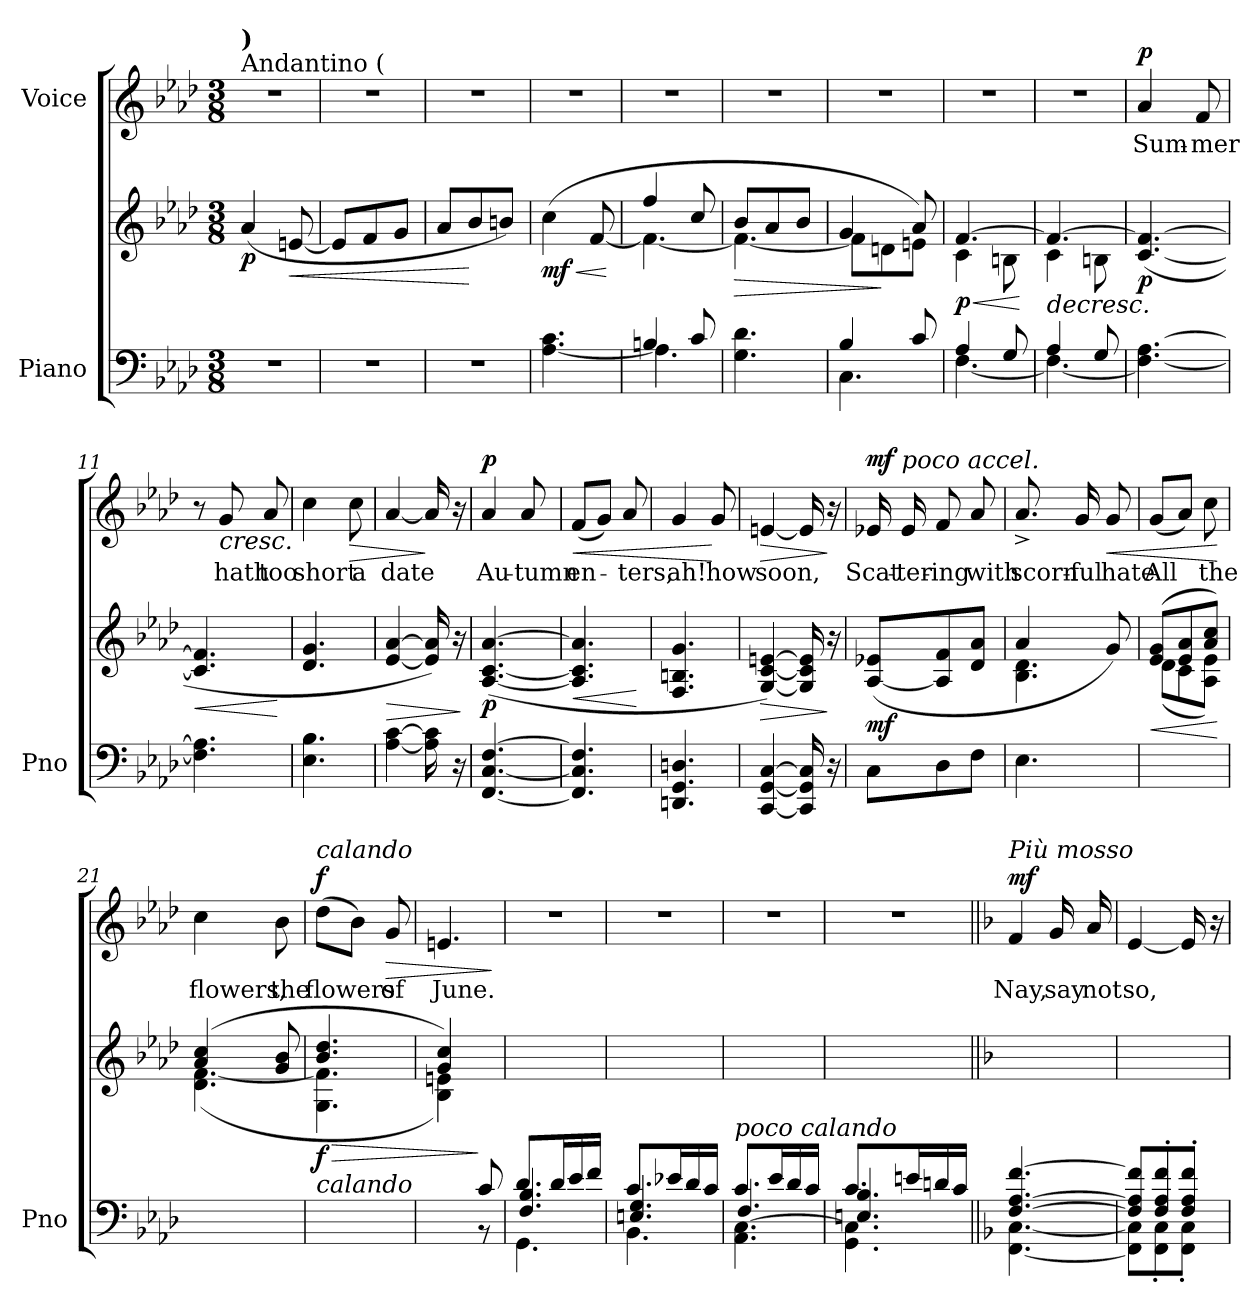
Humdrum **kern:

**kern	**kern	**dynam	**kern	**text	**dynam
*part2	*part2	*part2	*part1	*part1	*part1
*staff3	*staff2	*staff2/3	*staff1	*staff1	*staff1
*I"Piano	*	*	*I"Voice	*	*
*I'Pno	*	*	*	*	*
*clefF4	*clefG2	*	*clefG2	*	*
*k[b-e-a-d-]	*k[b-e-a-d-]	*	*k[b-e-a-d-]	*	*
*M3/8	*M3/8	*	*M3/8	*	*
*MM46	*MM46	*	*MM46	*	*
=1	=1	=1	=1	=1	=1
!	!	!	!LO:TX:a:t=Andantino (	!	!
!	!	!	!LO:TX:a:B:t=)	!	!
!	!	!LO:DY:b	!	!	!
4.r	(4a-/	p	4.r	.	.
!	!	!LO:HP:b	!	!	!
.	[8en/	<	.	.	.
=2	=2	=2	=2	=2	=2
4.r	8e/L]	.	4.r	.	.
.	8f/	.	.	.	.
.	8g/J	.	.	.	.
=3	=3	=3	=3	=3	=3
4.r	8a-/L	.	4.r	.	.
.	8b-/	[	.	.	.
.	8bn/J)	.	.	.	.
=4	=4	=4	=4	=4	=4
!	!	!LO:HP:b	!	!	!
!	!	!LO:DY:n=1:b	!	!	!
[4.A-\ 4.c\	(4cc\	< mf	4.r	.	.
.	[<8f/	.	.	.	.
.	.	[	.	.	.
=5	=5	=5	=5	=5	=5
*^	*^	*	*	*	*
4Bn/	4.A-\]	4ff/	4.f\_	.	4.r	.	.
8c/	.	8cc/	.	.	.	.	.
*v	*v	*	*	*	*	*	*
=6	=6	=6	=6	=6	=6	=6
!	!	!	!LO:HP:b	!	!	!
4.G\ 4.d-\	8b-/L	4.f\_	>	4.r	.	.
.	8a-/	.	.	.	.	.
.	8b-/J	.	.	.	.	.
=7	=7	=7	=7	=7	=7	=7
*^	*	*	*	*	*	*
4B-/	4.C\	4g/	8f\L]	.	4.r	.	.
.	.	.	8dn\	]	.	.	.
8c/	.	8a-/)	8en\J	.	.	.	.
=8	=8	=8	=8	=8	=8	=8	=8
!	!	!	!	!LO:HP:b	!	!	!
!	!	!	!	!LO:DY:n=1:b	!	!	!
4A-/	[4.F\	[4.f/	4c\	< p	4.r	.	.
8G/	.	.	8Bn\	.	.	.	.
*v	*v	*	*	*	*	*	*
*	*v	*v	*	*	*	*
.	.	[	.	.	.
=9	=9	=9	=9	=9	=9
*^	*	*	*	*	*
!	!	!	!LO:HP:b	!	!	!
*	*	*^	*	*	*	*
4A-/	4.F\_	4.f/_	4c\	>	4.r	.	.
8G/	.	.	8Bn\	.	.	.	.
*v	*v	*	*	*	*	*	*
=10	=10	=10	=10	=10	=10	=10
!	!	!	!LO:DY:b	!	!	!LO:DY:a
*	*v	*v	*	*	*	*
4.F\_ [4.A-\	([4.c/ 4.f/_	p	4a-/	Sum-	p
.	.	.	8f/	-mer	.
.	.	]	.	.	.
=11	=11	=11	=11	=11	=11
!	!	!LO:HP:b	!	!	!
4.F\] 4.A-\]	4.c/] 4.f/]	<	8r	.	.
!	!	!	!	!	!LO:HP:b
.	.	.	8g/	hath	<
.	.	.	8a-/	too	.
.	.	[	.	.	.
=12	=12	=12	=12	=12	=12
4.E-\ 4.B-\	4.d-/ 4.g/	.	4cc\	short	.
!	!	!	!	!	!LO:HP:b
.	.	.	8cc\	a	>
.	.	.	.	.	[
=13	=13	=13	=13	=13	=13
!	!	!LO:HP:b	!	!	!
[4A-\ [4c\	[4e-/ [4a-/	>	[4a-/	date	.
16A-\] 16c\]	16e-/] 16a-/])	.	16a-/]	.	]
16r	16r	.	16r	.	.
.	.	]	.	.	.
=14	=14	=14	=14	=14	=14
!	!	!LO:DY:b	!	!	!LO:DY:a
[4.FF/ [>4.C/ [4.F/	([4.A-/ [4.c/ [4.a-/	p	4a-/	Au-	p
.	.	.	8a-/	-tumn	.
=15	=15	=15	=15	=15	=15
!	!	!LO:HP:b	!	!	!LO:HP:b
4.FF/] 4.C/] 4.F/]	4.A-/] 4.c/] 4.a-/]	<	(8f/L	en-	<
.	.	.	8g/J)	.	.
.	.	.	8a-/	-ters,	.
.	.	[	.	.	.
=16	=16	=16	=16	=16	=16
4.DDn/ 4.GG/ 4.Dn/	4.F/ 4.Bn/ 4.g/	.	4g/	ah!	.
.	.	.	8g/	how	[
=17	=17	=17	=17	=17	=17
!	!	!LO:HP:b	!	!	!LO:HP:b
[4CC/ [4GG/ [4C/	[4G/ [4c/ [4en/)	>	[4en/	soon,	>
16CC/] 16GG/] 16C/]	16G/] 16c/] 16e/]	.	16e/]	.	.
16r	16r	]	16r	.	]
=18	=18	=18	=18	=18	=18
!	!	!LO:DY:b	!	!	!LO:DY:a
8C\L	([8A-/ 8e-X/L	mf	16e-X/	Scat-	mf
!	!	!	!LO:TX:i:t=poco accel.	!	!
.	.	.	16e-/	-ter-	.
8D-\	8A-/] 8f/	.	8f/	-ing	.
8F\J	8d-/ 8a-/J	.	8a-/	with	.
=19	=19	=19	=19	=19	=19
*	*^	*	*	*	*
4.E-\	4a-/	4.B-\ 4.d-\	.	8.a-^>/	scorn-	.
.	.	.	.	16g/	-ful	.
!	!	!	!	!	!	!LO:HP:b
.	8g/)	.	.	8g/	hate	<
=20	=20	=20	=20	=20	=20	=20
!	!	!	!LO:HP:b	!	!	!
4.ryy	(>8e-/ 8g/L	(<8d-\L	<	(8g/L	All	.
.	8e-/ 8a-/	8c\	.	8a-/J)	.	.
.	8a-/ 8cc/J)	8A-\ 8e-\J)	.	8cc\	the	.
*	*v	*v	*	*	*	*
.	.	[	.	.	[
=21	=21	=21	=21	=21	=21
*	*^	*	*	*	*
4.ryy	(4a-/ 4cc/	(<4.d-\ [<4.f\	.	4cc\	flowers,	.
.	8g/ 8b-/	.	.	8b-\	the	.
=22	=22	=22	=22	=22	=22	=22
!	!	!	!	!LO:TX:i:t=calando	!	!
!LO:TX:i:t=calando	!	!	!	!	!	!
!	!	!	!LO:HP:b	!	!	!
!	!	!	!LO:DY:n=1:b	!	!	!LO:DY:a
4.ryy	4.b-/ 4.dd-/	4.G\ 4.f\]	> f	(8dd-\L	flowers	f
.	.	.	.	8b-\J)	.	.
!	!	!	!	!	!	!LO:HP:b
.	.	.	.	8g/	of	>
=23	=23	=23	=23	=23	=23	=23
*^	*	*	*	*	*	*
4ryy	4ryy	4g/ 4cc/)	4B-\ 4en\)	.	4.en/	June.	.
!	!	!	!	!LO:DY:n=1:b	!	!	!
!	!	!	!	!LO:DY:n=2:b	!	!	!
8c/	8r	8ryy	8ryy	] mf other-dynamics	.	.	.
*v	*v	*	*	*	*	*	*
*	*v	*v	*	*	*	*
.	.	.	.	.	]
=24	=24	=24	=24	=24	=24
*^	*	*	*	*	*
*	*^	*	*	*	*	*
8.d-/L	4.F/ 4.B-/	4.GG\	4.ryy	.	4.r	.	.
16d-/L	.	.	.	.	.	.	.
16e-/	.	.	.	.	.	.	.
16f/JJ	.	.	.	.	.	.	.
=25	=25	=25	=25	=25	=25	=25	=25
8.c/L	4.En/ 4.G/	4.BB-\	4.ryy	.	4.r	.	.
16e-X/L	.	.	.	.	.	.	.
16d-/	.	.	.	.	.	.	.
16c/JJ	.	.	.	.	.	.	.
=26	=26	=26	=26	=26	=26	=26	=26
!LO:TX:i:t=poco calando	!	!	!	!	!	!	!
8.c/L	4.F/	4.AA-\ [>4.C\	4.ryy	.	4.r	.	.
16e-/L	.	.	.	.	.	.	.
16d-/	.	.	.	.	.	.	.
16c/JJ	.	.	.	.	.	.	.
=27	=27	=27	=27	=27	=27	=27	=27
8.c/L	4.En/ 4.B-/	4.GG\ 4.C\]	4.ryy	.	4.r	.	.
16en/L	.	.	.	.	.	.	.
16dn/	.	.	.	.	.	.	.
16c/JJ	.	.	.	.	.	.	.
*v	*v	*v	*	*	*	*	*
=28||	=28||	=28||	=28||	=28||	=28||
*k[b-]	*k[b-]	*	*k[b-]	*	*
*^	*	*	*	*	*
!	!	!	!	!LO:TX:i:t=Più mosso	!	!
!	!	!	!	!	!	!LO:DY:a
[>4.F/ [4.A/ [4.f/	[4.FF\ [<4.C\	4.ryy	.	4f/	Nay,	mf
.	.	.	.	16g/	say	.
.	.	.	.	16a/	not	.
=29	=29	=29	=29	=29	=29	=29
8F/] 8A/] 8f/]L	8FF\] 8C\]L	4.ryy	.	[4e/	so,	.
8F/'> 8A/'> 8f/'>	8FF\'< 8C\'<	.	.	.	.	.
8F/'> 8A/'> 8f/'>J	8FF\'< 8C\'<J	.	.	16e/]	.	.
.	.	.	.	16r	.	.
*v	*v	*	*	*	*	*
=	=	=	=	=	=
*-	*-	*-	*-	*-	*-
